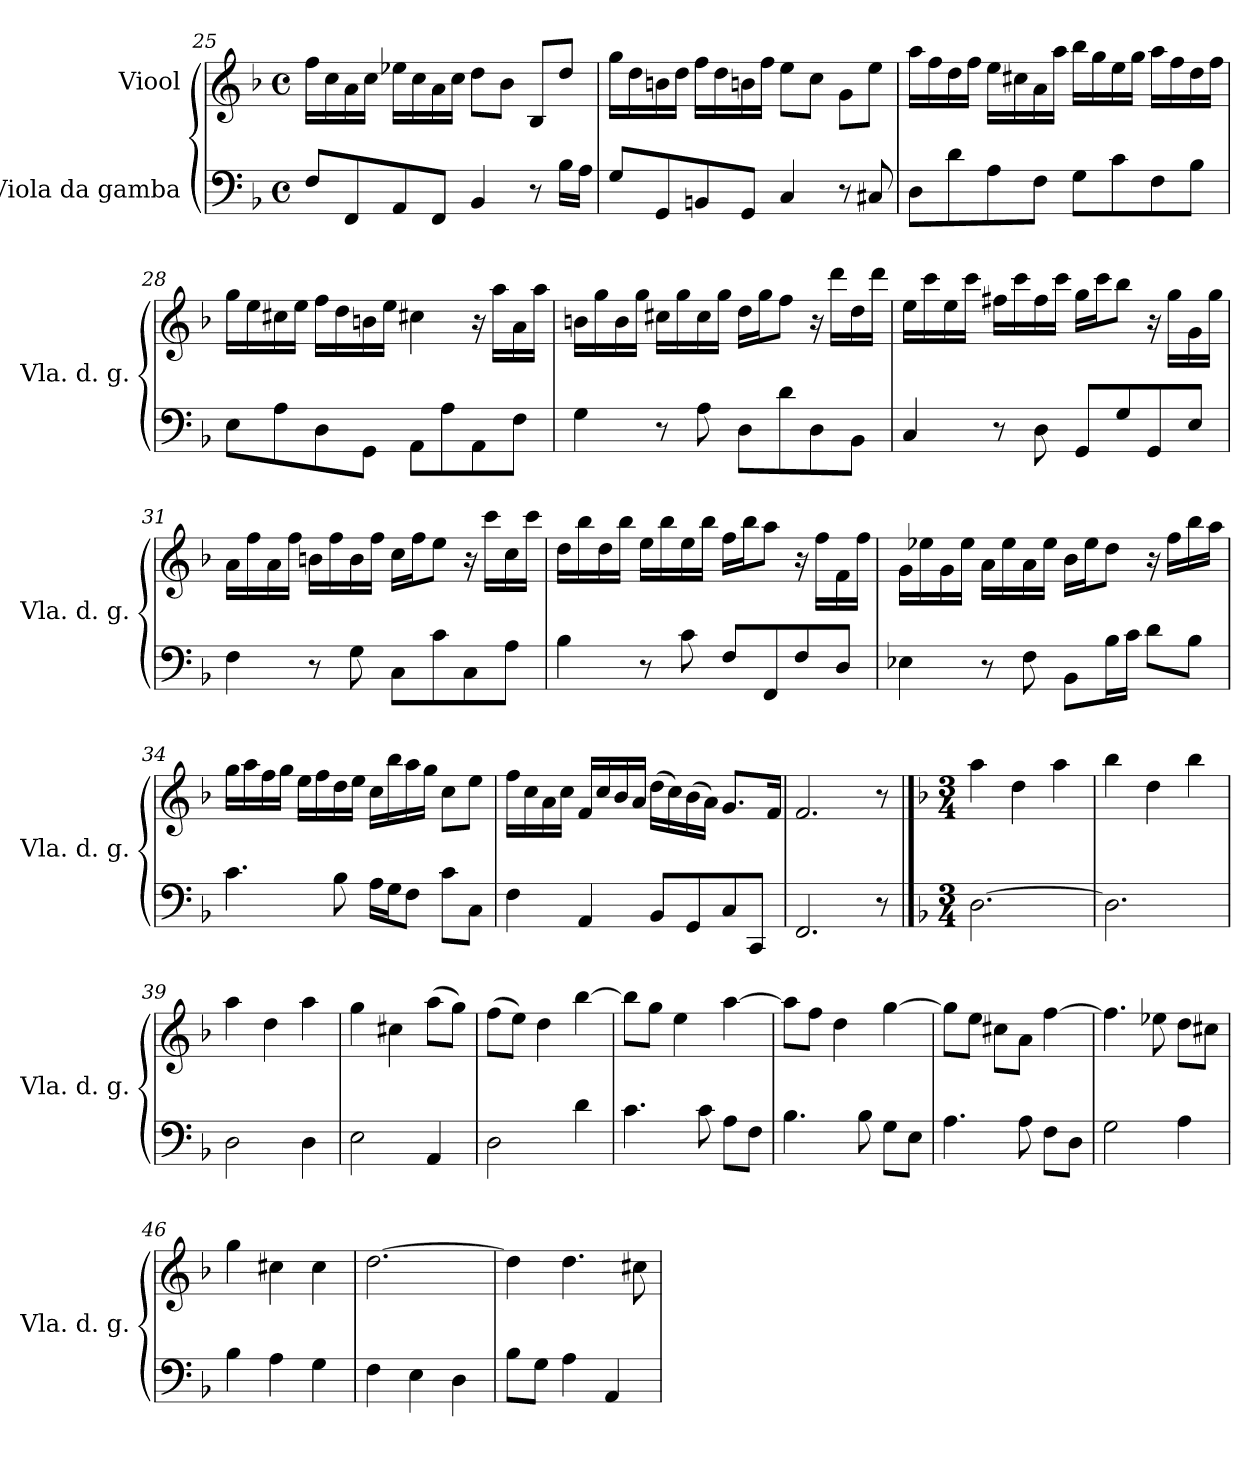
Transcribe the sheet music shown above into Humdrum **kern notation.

**kern	**kern
*part2	*part1
*staff2	*staff1
*I"Viola da gamba	*I"Viool
*I'Vla. d. g.	*
*clefF4	*clefG2
*k[b-]	*k[b-]
*M4/4	*M4/4
*met(c)	*met(c)
=25	=25
8F/L	16ff\LL
.	16cc\
8FF/	16a\
.	16cc\JJ
8AA/	16ee-X\LL
.	16cc\
8FF/J	16a\
.	16cc\JJ
4BB-/	8dd\L
.	8b-\J
8r	8B-/L
16B-\LL	8dd/J
16A\JJ	.
=26	=26
8G/L	16gg\LL
.	16dd\
8GG/	16bn\
.	16dd\JJ
8BBn/	16ff\LL
.	16dd\
8GG/J	16bn\
.	16ff\JJ
4C/	8ee\L
.	8cc\J
8r	8g\L
8C#X/	8ee\J
!!LO:PB:g=z
=27	=27
8D\L	16aa\LL
.	16ff\
8d\	16dd\
.	16ff\JJ
8A\	16ee\LL
.	16cc#X\
8F\J	16a\
.	16aa\JJ
8G\L	16bb-\LL
.	16gg\
8c\	16ee\
.	16gg\JJ
8F\	16aa\LL
.	16ff\
8B-\J	16dd\
.	16ff\JJ
=28	=28
8E\L	16gg\LL
.	16ee\
8A\	16cc#X\
.	16ee\JJ
8D\	16ff\LL
.	16dd\
8GG\J	16bn\
.	16ee\JJ
8AA\L	4cc#X\
8A\	.
8AA\	16r
.	16aa\LL
8F\J	16a\
.	16aa\JJ
!!LO:LB:g=z
=29	=29
4G\	16bn\LL
.	16gg\
.	16b\
.	16gg\JJ
8r	16cc#X\LL
.	16gg\
8A\	16cc#\
.	16gg\JJ
8D\L	16dd\LL
.	16gg\J
8d\	8ff\J
8D\	16r
.	16ddd\LL
8BB-\J	16dd\
.	16ddd\JJ
=30	=30
4C/	16ee\LL
.	16ccc\
.	16ee\
.	16ccc\JJ
8r	16ff#X\LL
.	16ccc\
8D\	16ff#\
.	16ccc\JJ
8GG/L	16gg\LL
.	16ccc\J
8G/	8bb-\J
8GG/	16r
.	16gg\LL
8E/J	16g\
.	16gg\JJ
!!LO:LB:g=z
=31	=31
4F\	16a\LL
.	16ff\
.	16a\
.	16ff\JJ
8r	16bn\LL
.	16ff\
8G\	16b\
.	16ff\JJ
8C\L	16cc\LL
.	16ff\J
8c\	8ee\J
8C\	16r
.	16ccc\LL
8A\J	16cc\
.	16ccc\JJ
=32	=32
4B-\	16dd\LL
.	16bb-\
.	16dd\
.	16bb-\JJ
8r	16ee\LL
.	16bb-\
8c\	16ee\
.	16bb-\JJ
8F/L	16ff\LL
.	16bb-\J
8FF/	8aa\J
8F/	16r
.	16ff\LL
8D/J	16f\
.	16ff\JJ
!!LO:LB:g=z
=33	=33
4E-X\	16g\LL
.	16ee-X\
.	16g\
.	16ee-\JJ
8r	16a\LL
.	16ee-\
8F\	16a\
.	16ee-\JJ
8BB-\L	16b-\LL
.	16ee-\J
16B-\L	8dd\J
16c\JJ	.
8d\L	16r
.	16ff\LL
8B-\J	16bb-\
.	16aa\JJ
=34	=34
4.c\	16gg\LL
.	16aa\
.	16ff\
.	16gg\JJ
.	16ee\LL
.	16ff\
8B-\	16dd\
.	16ee\JJ
16A\LL	16cc\LL
16G\J	16bb-\
8F\J	16aa\
.	16gg\JJ
8c\L	8cc\L
8C\J	8ee\J
!!LO:LB:g=z
=35	=35
4F\	16ff\LL
.	16cc\
.	16a\
.	16cc\JJ
4AA/	16f/LL
.	16cc/
.	16b-/
.	16a/JJ
8BB-/L	(16dd\LL
.	16cc\)
8GG/	(16b-\
.	16a\JJ)
8C/	8.g/L
8CC/J	.
.	16f/Jk
=36	=36
2.FF/	2.f/
8r	8r
!!LO:PB:g=z
==37	==37
*k[b-]	*k[b-]
*M3/4	*M3/4
[2.D\	4aa\
.	4dd\
.	4aa\
=38	=38
2.D\]	4bb-\
.	4dd\
.	4bb-\
=39	=39
2D\	4aa\
.	4dd\
4D\	4aa\
=40	=40
2E\	4gg\
.	4cc#X\
4AA/	(8aa\L
.	8gg\J)
=41	=41
2D\	(8ff\L
.	8ee\J)
.	4dd\
4d\	[4bb-\
=42	=42
4.c\	8bb-\L]
.	8gg\J
.	4ee\
8c\	.
8A\L	[4aa\
8F\J	.
=43	=43
4.B-\	8aa\L]
.	8ff\J
.	4dd\
8B-\	.
8G\L	[4gg\
8E\J	.
!!LO:LB:g=z
=44	=44
4.A\	8gg\L]
.	8ee\J
.	8cc#X\L
8A\	8a\J
8F\L	[4ff\
8D\J	.
=45	=45
2G\	4.ff\]
.	8ee-X\
4A\	8dd\L
.	8cc#X\J
=46	=46
4B-\	4gg\
4A\	4cc#X\
4G\	4cc#\
=47	=47
4F\	[2.dd\
4E\	.
4D\	.
=48	=48
8B-\L	4dd\]
8G\J	.
4A\	4.dd\
4AA/	.
.	8cc#X\
=	=
*-	*-
